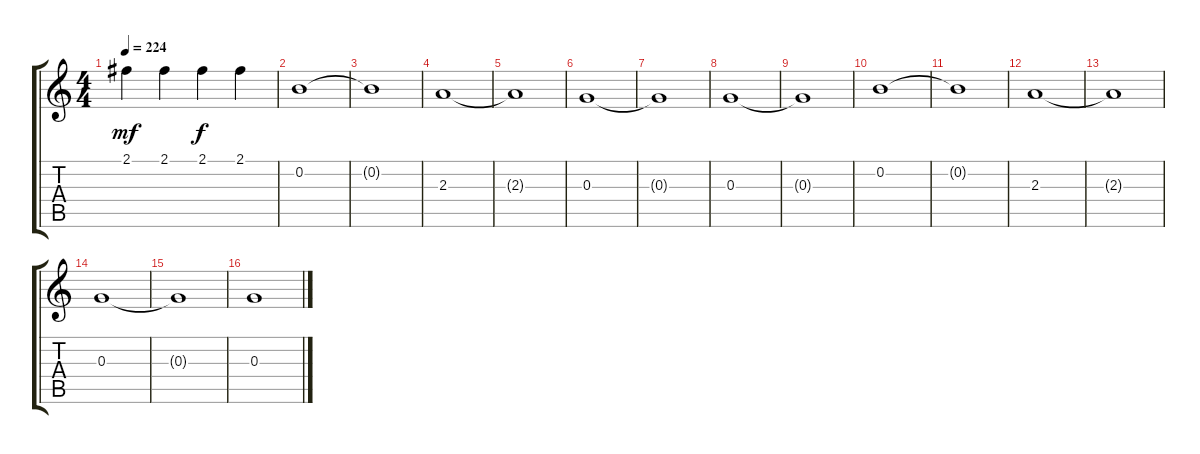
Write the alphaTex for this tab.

\track "" {instrument distortionguitar}
\staff {score tabs}
\tuning (E4 B3 G3 D3 A2 E2) {hide}
\ts (4 4)
\tempo 224
\clef g2
\ks c
2.1.4{dy mf} 2.1.4 2.1.4{dy f} 2.1.4 |
0.2.1 |
0.2{t}.1 |
2.3.1 |
2.3{t}.1 |
0.3.1 |
0.3{t}.1 |
0.3.1 |
0.3{t}.1 |
0.2.1 |
0.2{t}.1 |
2.3.1 |
2.3{t}.1 |
0.3.1 |
0.3{t}.1 |
0.3.1
